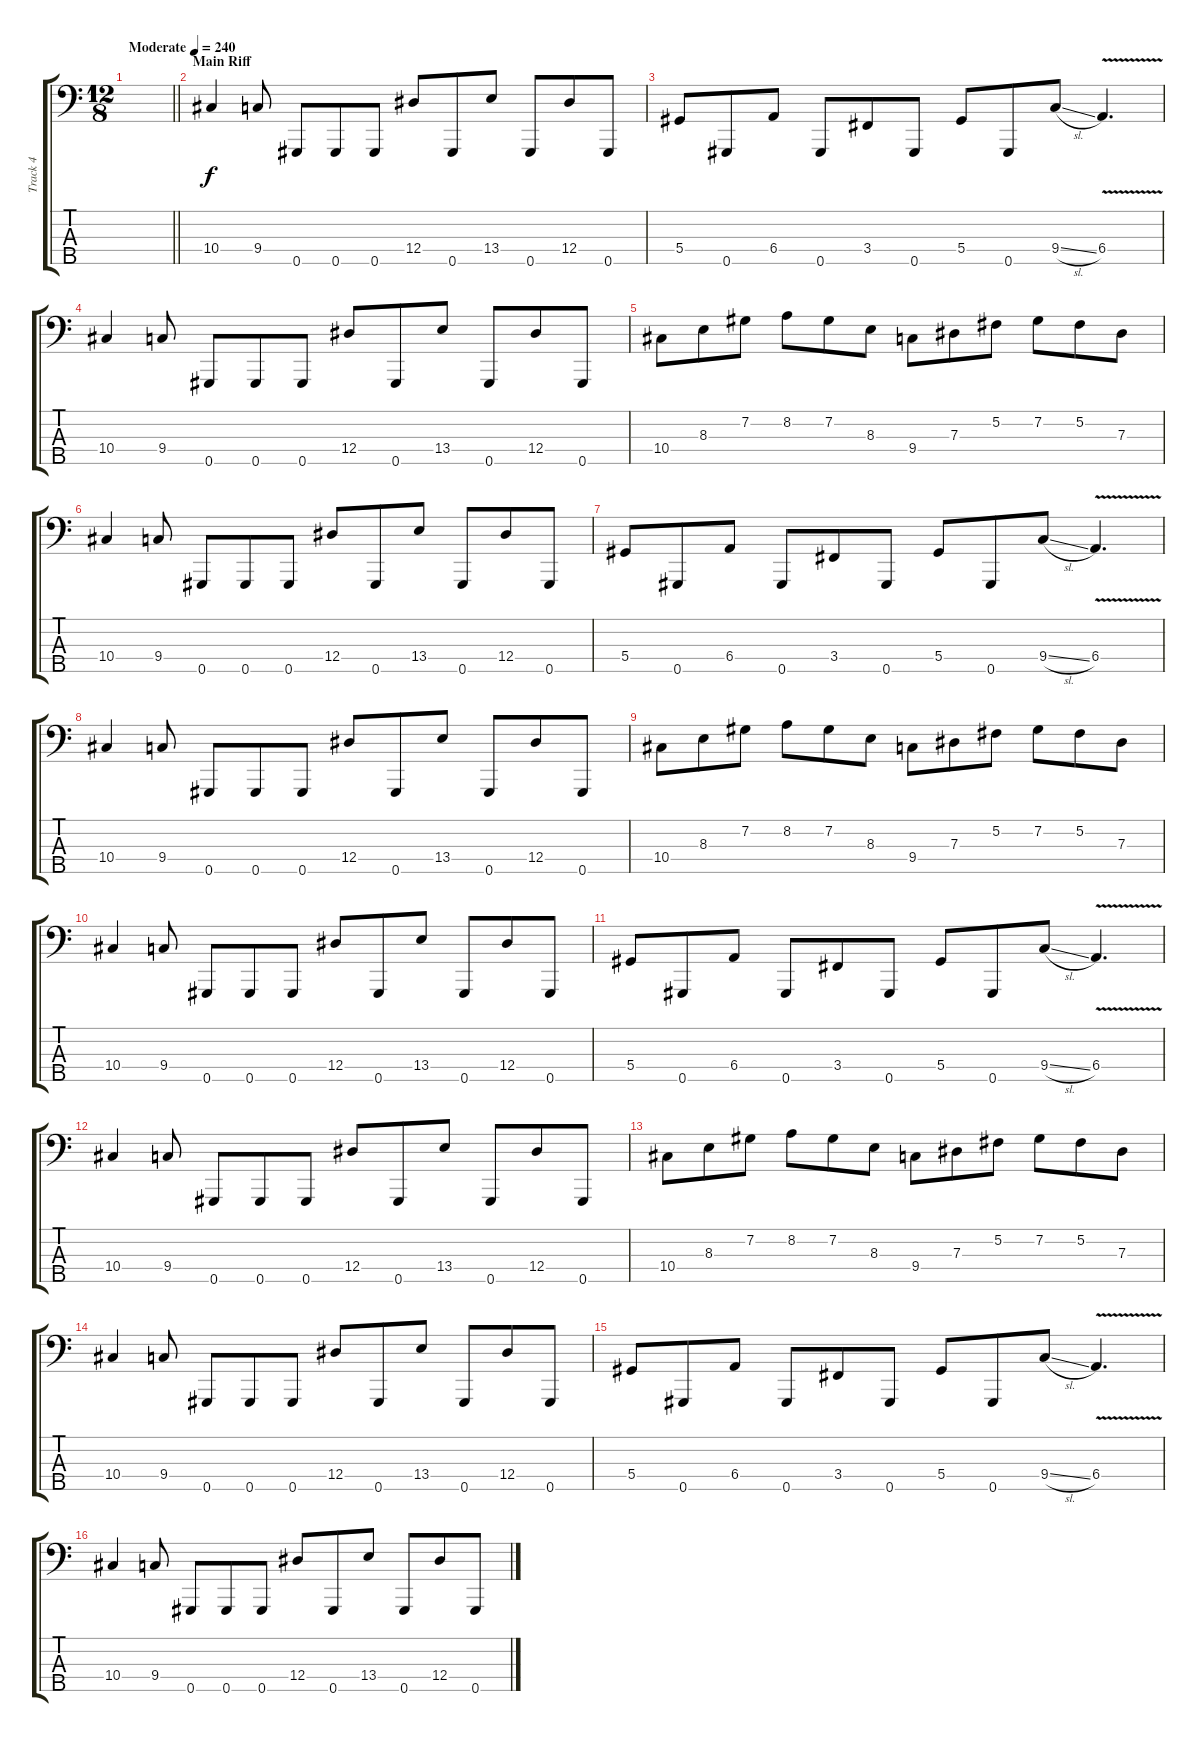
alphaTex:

\track ("Track 4" "Track 4") {instrument electricbassfinger}
\staff {score tabs}
\tuning (Gb2 Db2 Ab1 Eb1 Ab0) {hide}
\ts (12 8)
\tempo (240 "Moderate")
\clef f4
\barLineRight lightlight
\ks c
|
\section ("" "Main Riff")
10.4.4 9.4.8 0.5.8 0.5.8 0.5.8 12.4.8 0.5.8 13.4.8 0.5.8 12.4.8 0.5.8 |
5.4.8 0.5.8 6.4.8 0.5.8 3.4.8 0.5.8 5.4.8 0.5.8 9.4{sl}.8 6.4{v}.4{d} |
10.4.4 9.4.8 0.5.8 0.5.8 0.5.8 12.4.8 0.5.8 13.4.8 0.5.8 12.4.8 0.5.8 |
10.4.8 8.3.8 7.2.8 8.2.8 7.2.8 8.3.8 9.4.8 7.3.8 5.2.8 7.2.8 5.2.8 7.3.8 |
10.4.4 9.4.8 0.5.8 0.5.8 0.5.8 12.4.8 0.5.8 13.4.8 0.5.8 12.4.8 0.5.8 |
5.4.8 0.5.8 6.4.8 0.5.8 3.4.8 0.5.8 5.4.8 0.5.8 9.4{sl}.8 6.4{v}.4{d} |
10.4.4 9.4.8 0.5.8 0.5.8 0.5.8 12.4.8 0.5.8 13.4.8 0.5.8 12.4.8 0.5.8 |
10.4.8 8.3.8 7.2.8 8.2.8 7.2.8 8.3.8 9.4.8 7.3.8 5.2.8 7.2.8 5.2.8 7.3.8 |
10.4.4 9.4.8 0.5.8 0.5.8 0.5.8 12.4.8 0.5.8 13.4.8 0.5.8 12.4.8 0.5.8 |
5.4.8 0.5.8 6.4.8 0.5.8 3.4.8 0.5.8 5.4.8 0.5.8 9.4{sl}.8 6.4{v}.4{d} |
10.4.4 9.4.8 0.5.8 0.5.8 0.5.8 12.4.8 0.5.8 13.4.8 0.5.8 12.4.8 0.5.8 |
10.4.8 8.3.8 7.2.8 8.2.8 7.2.8 8.3.8 9.4.8 7.3.8 5.2.8 7.2.8 5.2.8 7.3.8 |
10.4.4 9.4.8 0.5.8 0.5.8 0.5.8 12.4.8 0.5.8 13.4.8 0.5.8 12.4.8 0.5.8 |
5.4.8 0.5.8 6.4.8 0.5.8 3.4.8 0.5.8 5.4.8 0.5.8 9.4{sl}.8 6.4{v}.4{d} |
10.4.4 9.4.8 0.5.8 0.5.8 0.5.8 12.4.8 0.5.8 13.4.8 0.5.8 12.4.8 0.5.8
